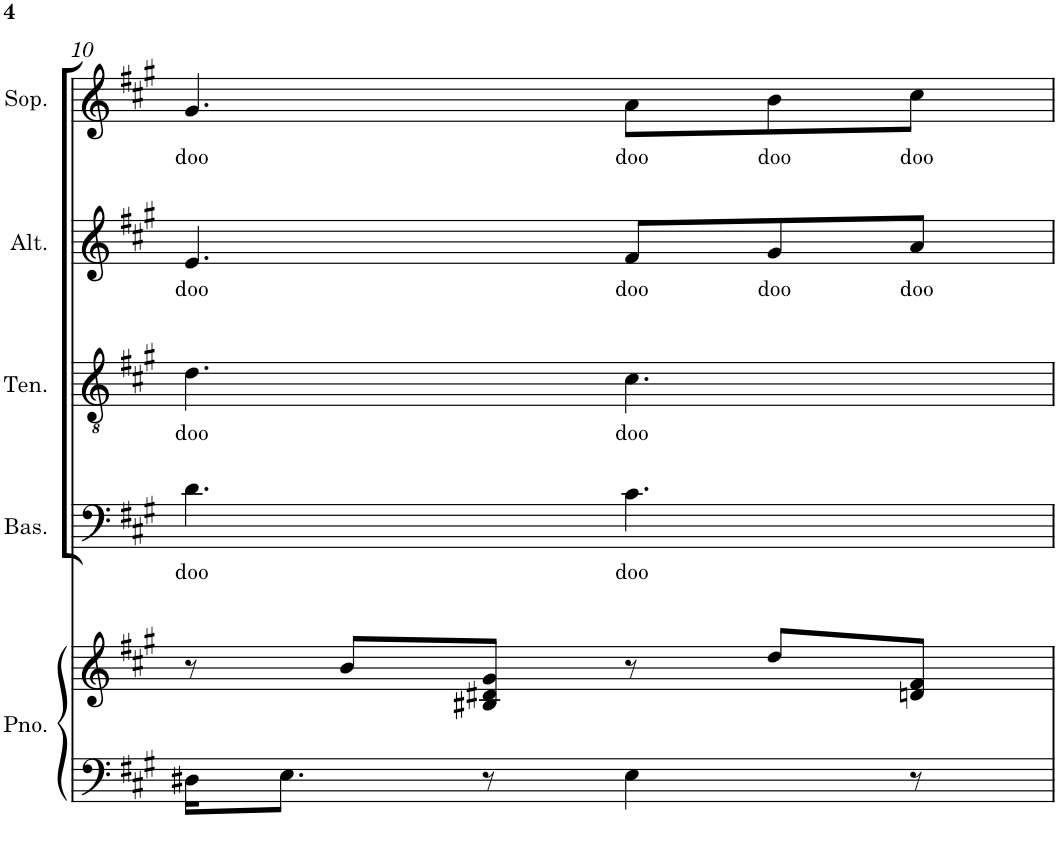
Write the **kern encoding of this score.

**kern	**kern	**kern	**text	**kern	**text	**kern	**text	**kern	**text
*part5	*part5	*part4	*part4	*part3	*part3	*part2	*part2	*part1	*part1
*staff6	*staff5	*staff4	*staff4	*staff3	*staff3	*staff2	*staff2	*staff1	*staff1
*I"Piano	*	*I"Bass	*	*I"Tenor	*	*I"Alto	*	*I"Soprano	*
*I'Pno.	*	*I'Bas.	*	*I'Ten.	*	*I'Alt.	*	*I'Sop.	*
!!LO:PB:g=z
*clefF4	*clefG2	*clefF4	*	*clefGv2	*	*clefG2	*	*clefG2	*
*k[f#c#g#]	*k[f#c#g#]	*k[f#c#g#]	*	*k[f#c#g#]	*	*k[f#c#g#]	*	*k[f#c#g#]	*
*A:	*A:	*A:	*	*A:	*	*A:	*	*A:	*
*M6/8	*M6/8	*M6/8	*	*M6/8	*	*M6/8	*	*M6/8	*
=10	=10	=10	=10	=10	=10	=10	=10	=10	=10
!	!	!	!LO:LY:b	!	!LO:LY:b	!	!LO:LY:b	!	!LO:LY:b
16D#X\KL	8r	4.d\	doo	4.d\	doo	4.e/	doo	4.g#/	doo
8.E\J	.	.	.	.	.	.	.	.	.
.	8b/L	.	.	.	.	.	.	.	.
8r	8B#X/ 8d#X/ 8g#/J	.	.	.	.	.	.	.	.
!	!	!	!LO:LY:b	!	!LO:LY:b	!	!LO:LY:b	!	!LO:LY:b
4E\	8r	4.c#\	doo	4.c#\	doo	8f#/L	doo	8a\L	doo
!	!	!	!	!	!	!	!LO:LY:b	!	!LO:LY:b
.	8dd/L	.	.	.	.	8g#/	doo	8b\	doo
!	!	!	!	!	!	!	!LO:LY:b	!	!LO:LY:b
8r	8dn/ 8f#/J	.	.	.	.	8a/J	doo	8cc#\J	doo
=	=	=	=	=	=	=	=	=	=
*-	*-	*-	*-	*-	*-	*-	*-	*-	*-
